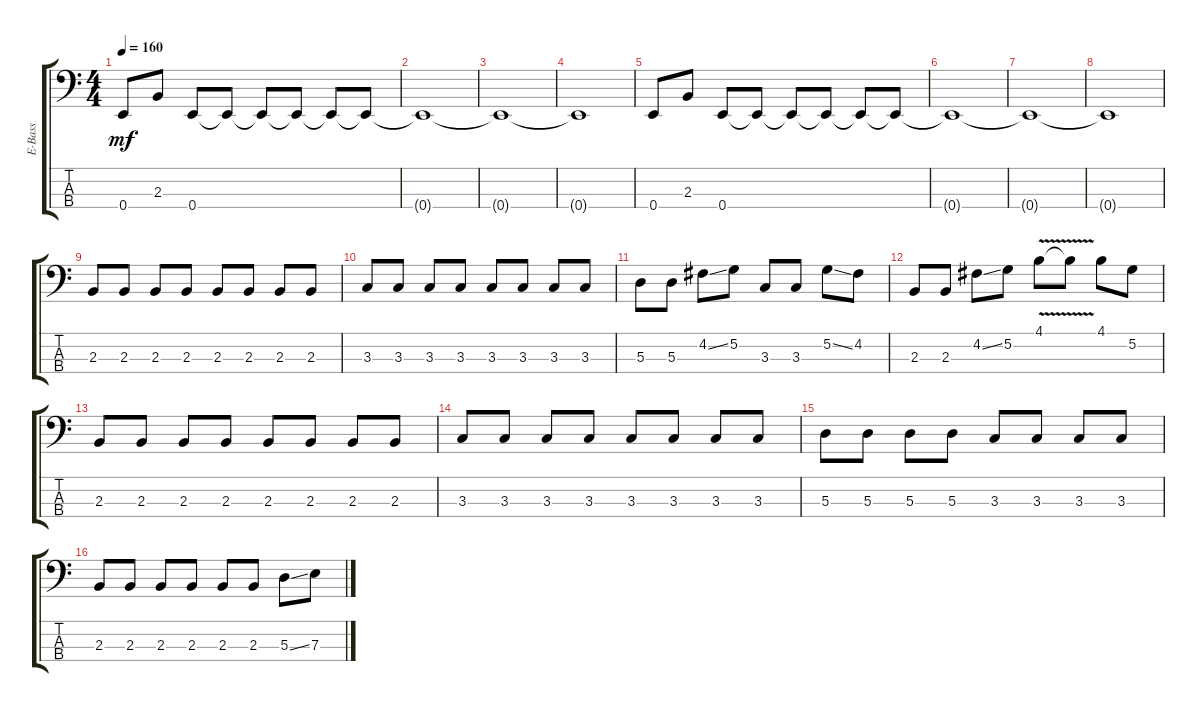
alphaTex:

\track ("E-Bass" "E-Bass") {instrument electricbassfinger}
\staff {score tabs}
\tuning (G2 D2 A1 E1) {hide}
\ts (4 4)
\tempo 160
\clef f4
\ks c
0.4.8{dy mf instrument electricbassfinger} 2.3.8 0.4.8 0.4{t}.8 0.4{t}.8 0.4{t}.8 0.4{t}.8 0.4{t}.8 |
0.4{t}.1 |
0.4{t}.1 |
0.4{t}.1 |
0.4.8 2.3.8 0.4.8 0.4{t}.8 0.4{t}.8 0.4{t}.8 0.4{t}.8 0.4{t}.8 |
0.4{t}.1 |
0.4{t}.1 |
0.4{t}.1 |
2.3.8 2.3.8 2.3.8 2.3.8 2.3.8 2.3.8 2.3.8 2.3.8 |
3.3.8 3.3.8 3.3.8 3.3.8 3.3.8 3.3.8 3.3.8 3.3.8 |
5.3.8 5.3.8 4.2{ss}.8 5.2.8 3.3.8 3.3.8 5.2{ss}.8 4.2.8 |
2.3.8 2.3.8 4.2{ss}.8 5.2.8 4.1{v}.8 4.1{t}.8 4.1.8 5.2.8 |
2.3.8 2.3.8 2.3.8 2.3.8 2.3.8 2.3.8 2.3.8 2.3.8 |
3.3.8 3.3.8 3.3.8 3.3.8 3.3.8 3.3.8 3.3.8 3.3.8 |
5.3.8 5.3.8 5.3.8 5.3.8 3.3.8 3.3.8 3.3.8 3.3.8 |
2.3.8 2.3.8 2.3.8 2.3.8 2.3.8 2.3.8 5.3{ss}.8 7.3.8
